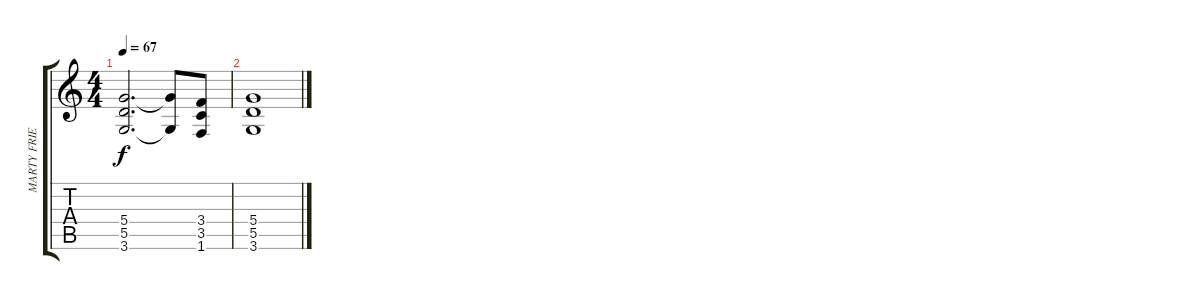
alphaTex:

\track ("MARTY FRIEDMAN" "MARTY FRIE") {instrument distortionguitar}
\staff {score tabs}
\tuning (E4 B3 G3 D3 A2 E2) {hide}
\ts (4 4)
\tempo 67
\clef g2
\ks c
(5.4 5.5 3.6).2{d dy f} (5.4{t} 3.6{t}).8 (3.4 3.5 1.6).8 |
(5.4 5.5 3.6).1
